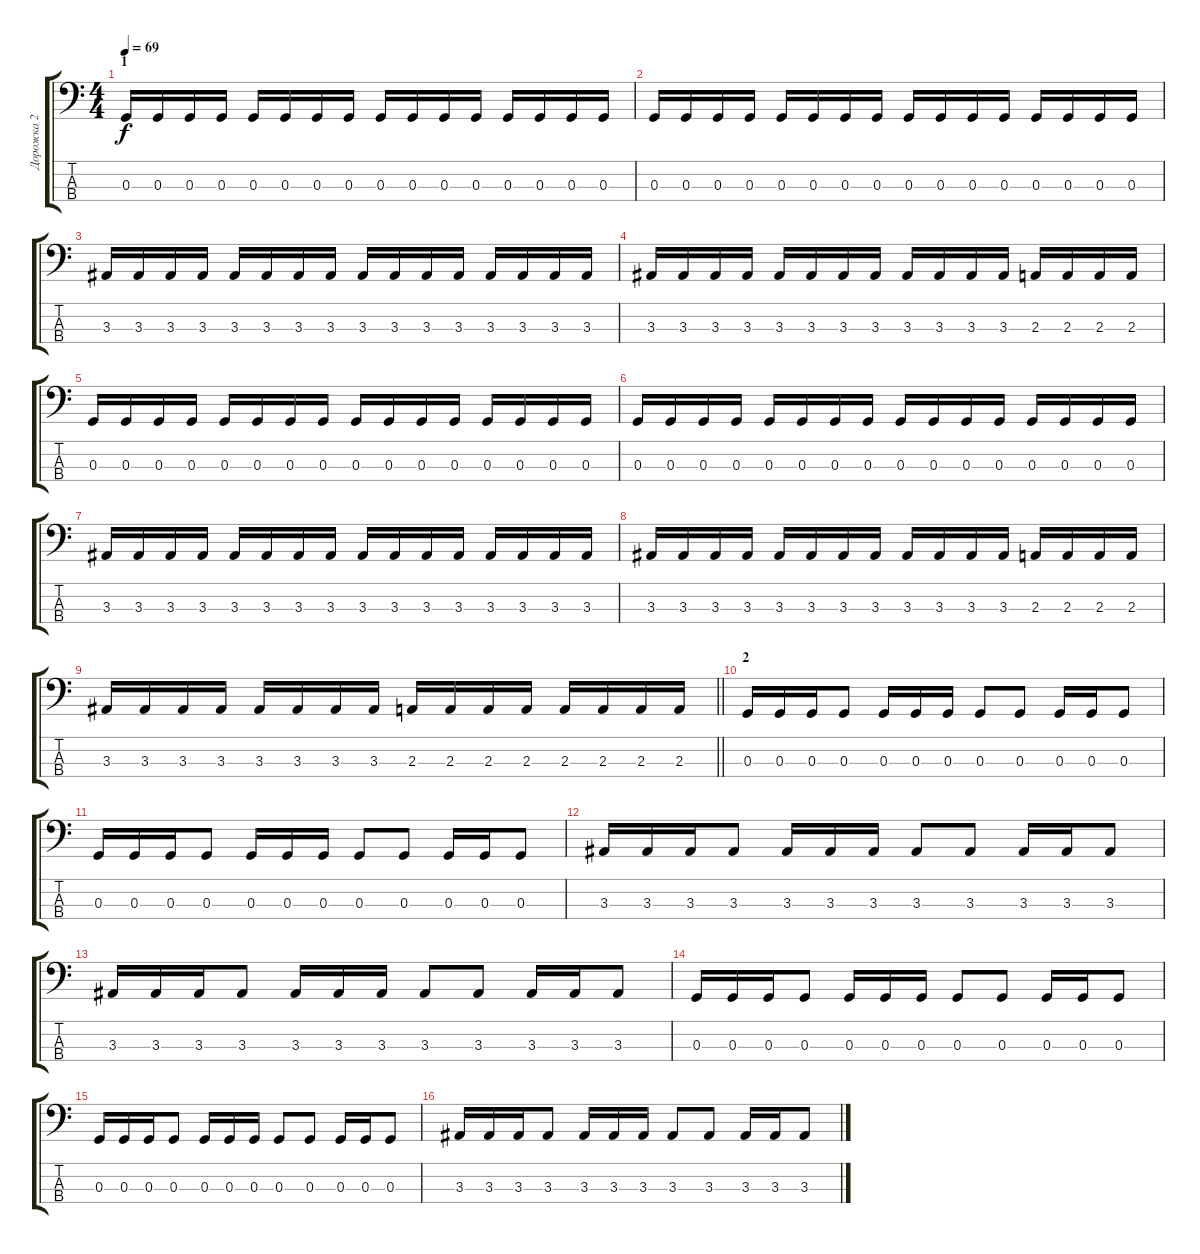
\track ("Дорожка 2" "Дорожка 2") {instrument electricbassfinger}
\staff {score tabs}
\tuning (F2 C2 G1 C1) {hide}
\ts (4 4)
\section ("" "1")
\tempo 69
\clef f4
\ks c
0.3.16{dy f} 0.3.16 0.3.16 0.3.16 0.3.16 0.3.16 0.3.16 0.3.16 0.3.16 0.3.16 0.3.16 0.3.16 0.3.16 0.3.16 0.3.16 0.3.16 |
0.3.16 0.3.16 0.3.16 0.3.16 0.3.16 0.3.16 0.3.16 0.3.16 0.3.16 0.3.16 0.3.16 0.3.16 0.3.16 0.3.16 0.3.16 0.3.16 |
3.3.16 3.3.16 3.3.16 3.3.16 3.3.16 3.3.16 3.3.16 3.3.16 3.3.16 3.3.16 3.3.16 3.3.16 3.3.16 3.3.16 3.3.16 3.3.16 |
3.3.16 3.3.16 3.3.16 3.3.16 3.3.16 3.3.16 3.3.16 3.3.16 3.3.16 3.3.16 3.3.16 3.3.16 2.3.16 2.3.16 2.3.16 2.3.16 |
0.3.16 0.3.16 0.3.16 0.3.16 0.3.16 0.3.16 0.3.16 0.3.16 0.3.16 0.3.16 0.3.16 0.3.16 0.3.16 0.3.16 0.3.16 0.3.16 |
0.3.16 0.3.16 0.3.16 0.3.16 0.3.16 0.3.16 0.3.16 0.3.16 0.3.16 0.3.16 0.3.16 0.3.16 0.3.16 0.3.16 0.3.16 0.3.16 |
3.3.16 3.3.16 3.3.16 3.3.16 3.3.16 3.3.16 3.3.16 3.3.16 3.3.16 3.3.16 3.3.16 3.3.16 3.3.16 3.3.16 3.3.16 3.3.16 |
3.3.16 3.3.16 3.3.16 3.3.16 3.3.16 3.3.16 3.3.16 3.3.16 3.3.16 3.3.16 3.3.16 3.3.16 2.3.16 2.3.16 2.3.16 2.3.16 |
\barLineRight lightlight
3.3.16 3.3.16 3.3.16 3.3.16 3.3.16 3.3.16 3.3.16 3.3.16 2.3.16 2.3.16 2.3.16 2.3.16 2.3.16 2.3.16 2.3.16 2.3.16 |
\section ("" "2")
0.3.16 0.3.16 0.3.16 0.3.8 0.3.16 0.3.16 0.3.16 0.3.8 0.3.8 0.3.16 0.3.16 0.3.8 |
0.3.16 0.3.16 0.3.16 0.3.8 0.3.16 0.3.16 0.3.16 0.3.8 0.3.8 0.3.16 0.3.16 0.3.8 |
3.3.16 3.3.16 3.3.16 3.3.8 3.3.16 3.3.16 3.3.16 3.3.8 3.3.8 3.3.16 3.3.16 3.3.8 |
3.3.16 3.3.16 3.3.16 3.3.8 3.3.16 3.3.16 3.3.16 3.3.8 3.3.8 3.3.16 3.3.16 3.3.8 |
0.3.16 0.3.16 0.3.16 0.3.8 0.3.16 0.3.16 0.3.16 0.3.8 0.3.8 0.3.16 0.3.16 0.3.8 |
0.3.16 0.3.16 0.3.16 0.3.8 0.3.16 0.3.16 0.3.16 0.3.8 0.3.8 0.3.16 0.3.16 0.3.8 |
3.3.16 3.3.16 3.3.16 3.3.8 3.3.16 3.3.16 3.3.16 3.3.8 3.3.8 3.3.16 3.3.16 3.3.8
